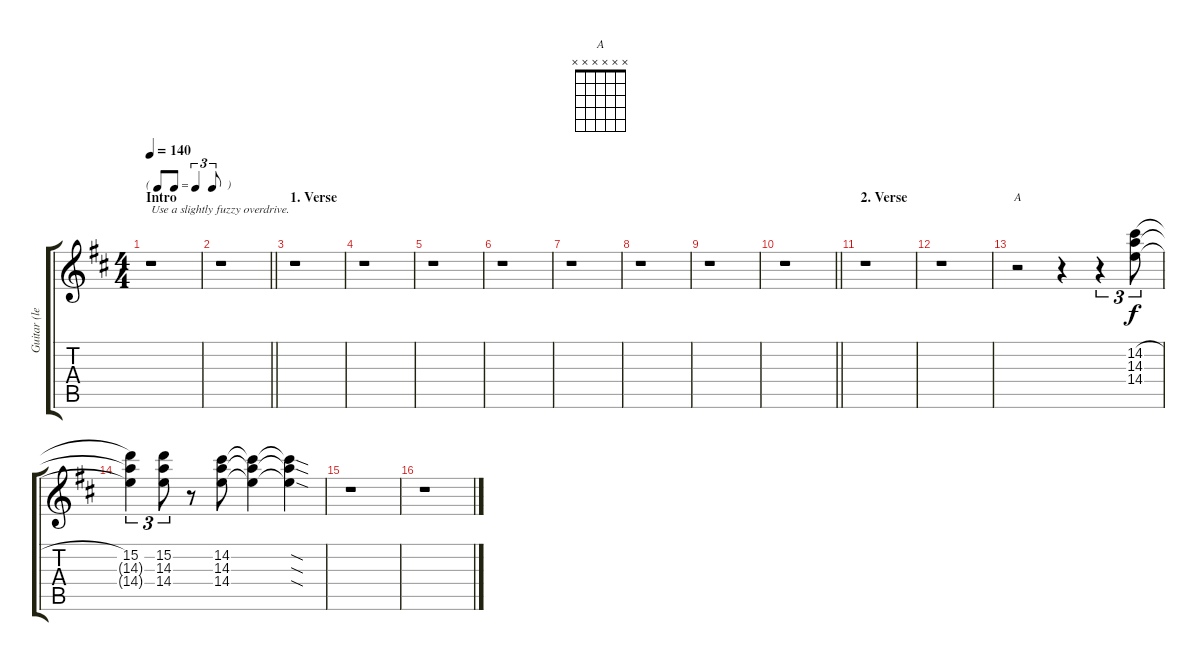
\track ("Guitar (left)" "Guitar (le") {instrument overdrivenguitar}
\staff {score tabs}
\tuning (E4 B3 G3 D3 A2 E2) {hide}
\chord ("A" x x x x x x)
\ts (4 4)
\tf triplet8th
\section ("" "Intro")
\tempo 140
\clef g2
\ks d
r.1{txt "Use a slightly fuzzy overdrive." dy f instrument overdrivenguitar} |
\barLineRight lightlight
r.1 |
\section ("" "1. Verse")
r.1 |
r.1 |
r.1 |
r.1 |
r.1 |
r.1 |
r.1 |
\barLineRight lightlight
r.1 |
\section ("" "2. Verse")
r.1 |
r.1 |
r.2{ch "A"} r.4 r.4{tu (3 2)} (14.2{h} 14.3 14.4).8{tu (3 2)} |
(15.2 14.3{t} 14.4{t}).4{tu (3 2)} (15.2 14.3 14.4).8{tu (3 2)} r.8 (14.2 14.3 14.4).8 (14.2{t} 14.3{t} 14.4{t}).4 (14.2{sod t} 14.3{sod t} 14.4{sod t}).4 |
r.1 |
r.1
